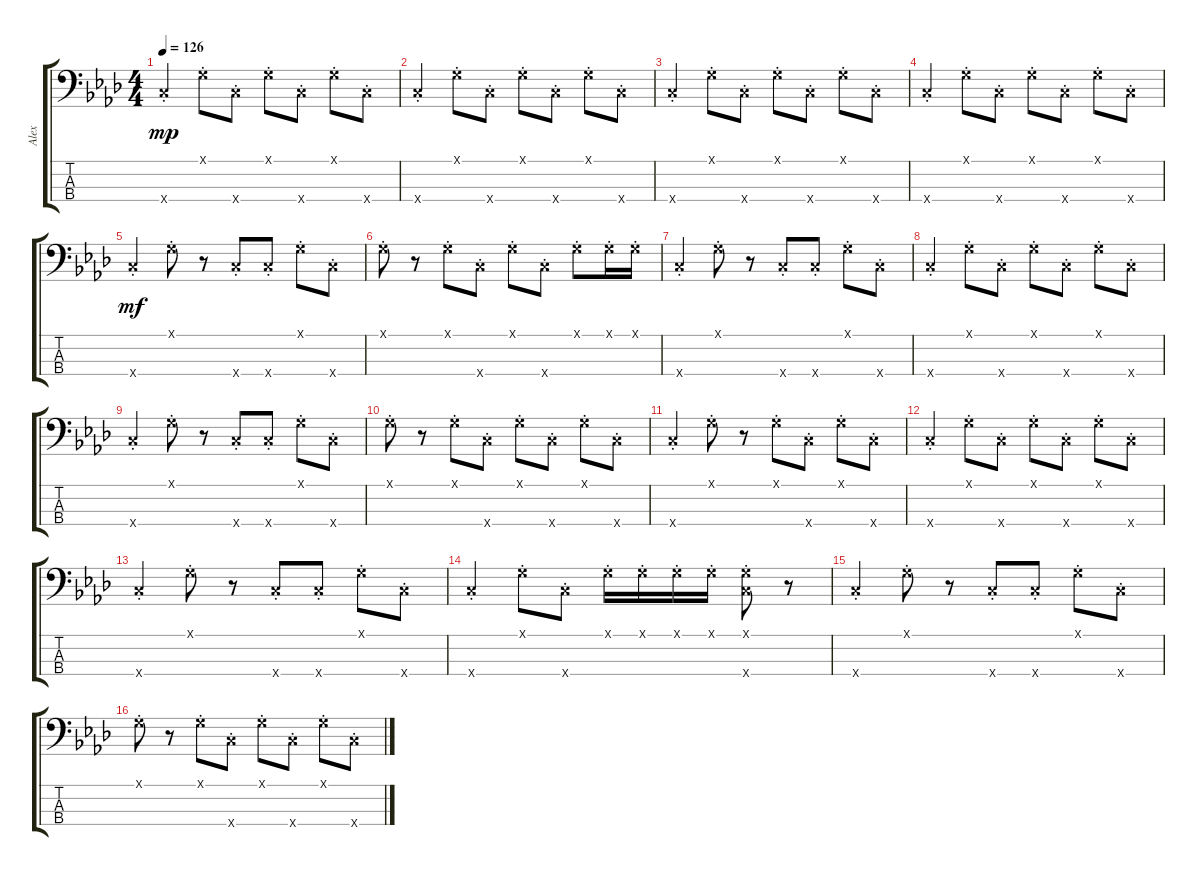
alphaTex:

\track ("Alex" "Alex") {instrument synthdrum}
\staff {score tabs}
\tuning (G2 D2 A1 E1) {hide}
\ts (4 4)
\tempo 126
\clef f4
\ks ab
20.4{st x}.4{dy mp} 12.1{st x}.8 20.4{st x}.8 12.1{st x}.8 20.4{st x}.8 12.1{st x}.8 20.4{st x}.8 |
20.4{st x}.4 12.1{st x}.8 20.4{st x}.8 12.1{st x}.8 20.4{st x}.8 12.1{st x}.8 20.4{st x}.8 |
20.4{st x}.4 12.1{st x}.8 20.4{st x}.8 12.1{st x}.8 20.4{st x}.8 12.1{st x}.8 20.4{st x}.8 |
20.4{st x}.4 12.1{st x}.8 20.4{st x}.8 12.1{st x}.8 20.4{st x}.8 12.1{st x}.8 20.4{st x}.8 |
20.4{st x}.4{dy mf} 12.1{st x}.8 r.8 20.4{st x}.8 20.4{st x}.8 12.1{st x}.8 20.4{st x}.8 |
12.1{st x}.8 r.8 12.1{st x}.8 20.4{st x}.8 12.1{st x}.8 20.4{st x}.8 12.1{st x}.8 12.1{st x}.16 12.1{st x}.16 |
20.4{st x}.4 12.1{st x}.8 r.8 20.4{st x}.8 20.4{st x}.8 12.1{st x}.8 20.4{st x}.8 |
20.4{st x}.4 12.1{st x}.8 20.4{st x}.8 12.1{st x}.8 20.4{st x}.8 12.1{st x}.8 20.4{st x}.8 |
20.4{st x}.4 12.1{st x}.8 r.8 20.4{st x}.8 20.4{st x}.8 12.1{st x}.8 20.4{st x}.8 |
12.1{st x}.8 r.8 12.1{st x}.8 20.4{st x}.8 12.1{st x}.8 20.4{st x}.8 12.1{st x}.8 20.4{st x}.8 |
20.4{st x}.4 12.1{st x}.8 r.8 12.1{st x}.8 20.4{st x}.8 12.1{st x}.8 20.4{st x}.8 |
20.4{st x}.4 12.1{st x}.8 20.4{st x}.8 12.1{st x}.8 20.4{st x}.8 12.1{st x}.8 20.4{st x}.8 |
20.4{st x}.4 12.1{st x}.8 r.8 20.4{st x}.8 20.4{st x}.8 12.1{st x}.8 20.4{st x}.8 |
20.4{st x}.4 12.1{st x}.8 20.4{st x}.8 12.1{st x}.16 12.1{st x}.16 12.1{st x}.16 12.1{st x}.16 (12.1{st x} 20.4{st x}).8 r.8 |
20.4{st x}.4 12.1{st x}.8 r.8 20.4{st x}.8 20.4{st x}.8 12.1{st x}.8 20.4{st x}.8 |
12.1{st x}.8 r.8 12.1{st x}.8 20.4{st x}.8 12.1{st x}.8 20.4{st x}.8 12.1{st x}.8 20.4{st x}.8
